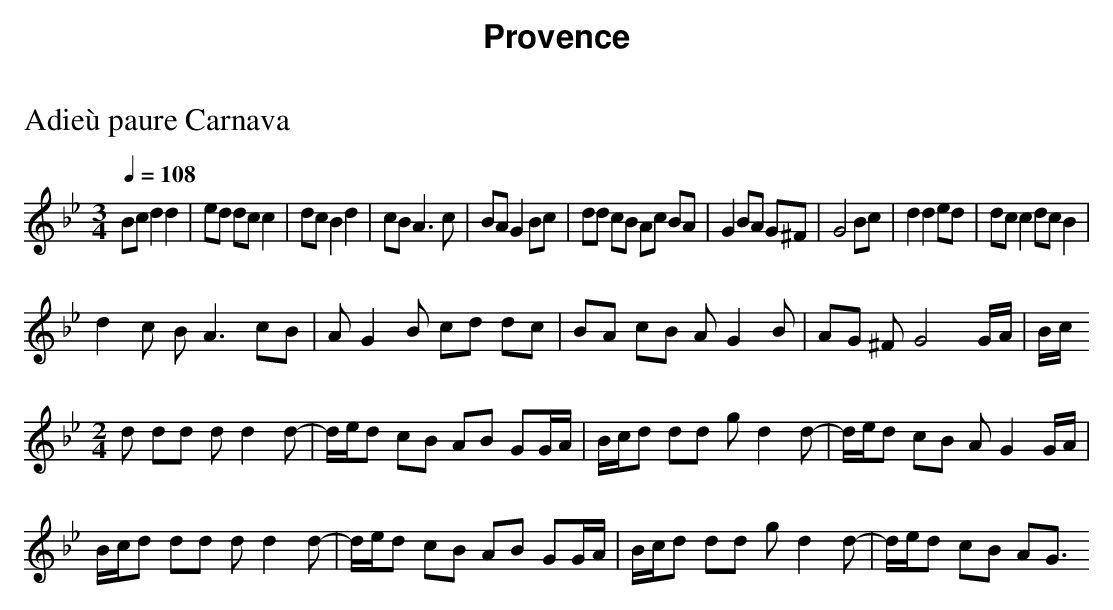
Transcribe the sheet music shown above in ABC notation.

X:1
T:Adieù paure Carnava
M:3/4
L:1/8
Q:1/4=108
K:Bb% 1 sharps
Bcd2d2|ed dc c2|dc B2d2| cB A2>c2|BA G2 Bc|dd cB Ac BA|G2 BA G^F|G4 Bc|d2d2 ed|dc c2 dc B2|
d2c B2<A2 cB|AG2B cd dc|BA cB AG2B|AG ^FG4G/2A/2|\
B/2c/2
M:2/4
d dd dd2d-|d/2e/2d cB AB GG/2A/2|B/2c/2d dd gd2d-|d/2e/2d cB AG2G/2A/2|
B/2c/2d dd dd2d-|d/2e/2d cB AB GG/2A/2|B/2c/2d dd gd2d-|d/2e/2d cB AG3/2
